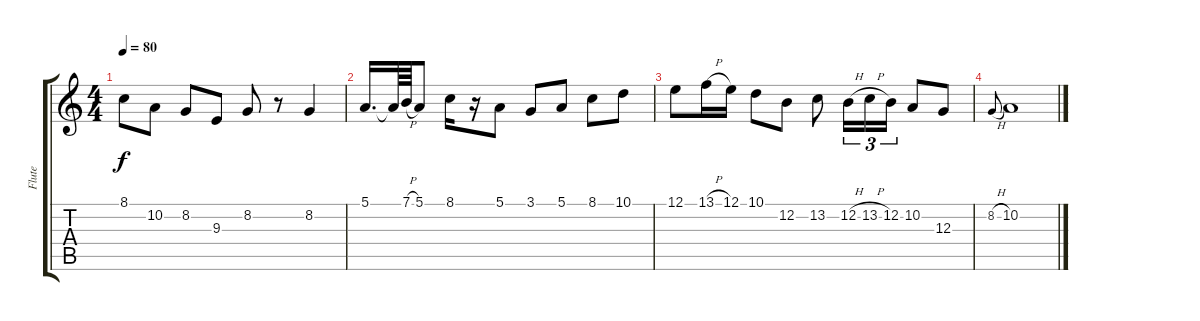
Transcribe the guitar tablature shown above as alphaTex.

\track ("Flute" "Flute") {instrument flute}
\staff {score tabs}
\tuning (E4 B3 G3 D3 A2 E2) {hide}
\ts (4 4)
\tempo 80
\clef g2
\ks c
8.1.8{dy f} 10.2.8 8.2.8 9.3.8 8.2.8 r.8 8.2.4 |
5.1.16{d} 5.1{t}.64 7.1{h}.64 5.1.8 8.1.16 r.16 5.1.8 3.1.8 5.1.8 8.1.8 10.1.8 |
12.1.8 13.1{h}.16 12.1.16 10.1.8 12.2.8 13.2.8 12.2{h}.16{tu (3 2)} 13.2{h}.16{tu (3 2)} 12.2.16{tu (3 2)} 10.2.8 12.3.8 |
8.2{h}.8{gr onbeat} 10.2.1
